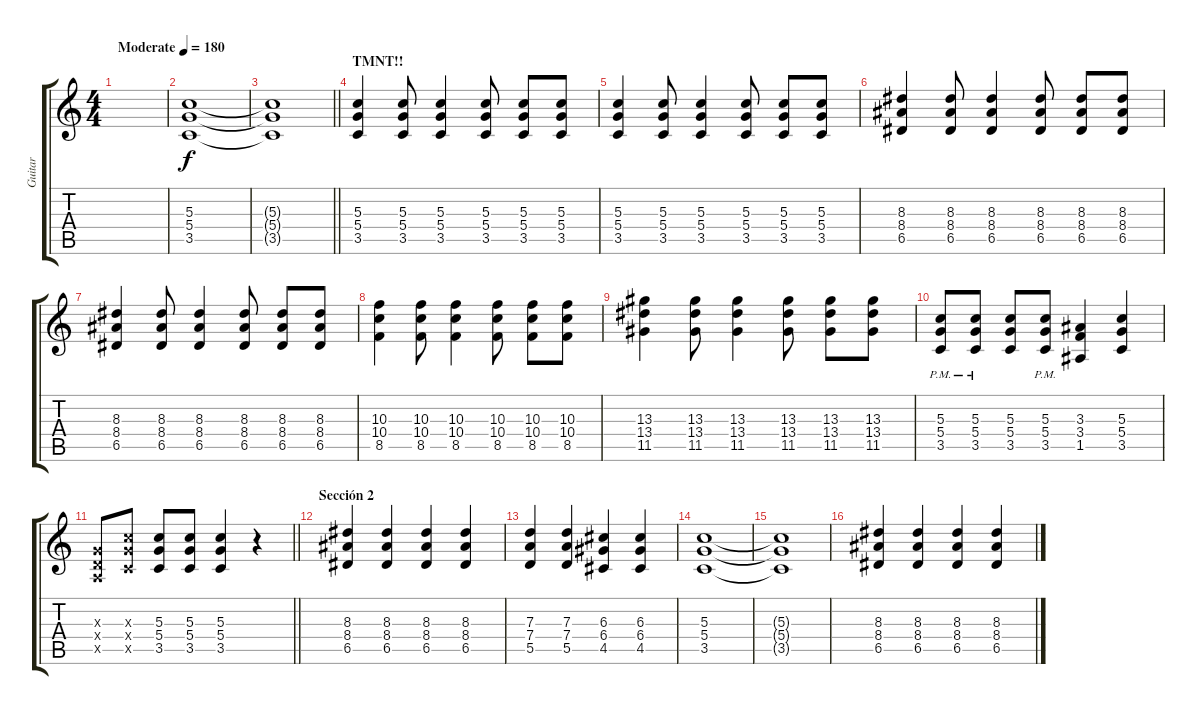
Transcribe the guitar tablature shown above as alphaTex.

\track ("Guitar" "Guitar") {instrument overdrivenguitar}
\staff {score tabs}
\tuning (E4 B3 G3 D3 A2 E2) {hide}
\ts (4 4)
\tempo (180 "Moderate")
\clef g2
\ks c
|
(5.3 5.4 3.5).1 |
\barLineRight lightlight
(5.3{t} 5.4{t} 3.5{t}).1 |
\section ("" "TMNT!!")
(5.3 5.4 3.5).4 (5.3 5.4 3.5).8 (5.3 5.4 3.5).4 (5.3 5.4 3.5).8 (5.3 5.4 3.5).8 (5.3 5.4 3.5).8 |
(5.3 5.4 3.5).4 (5.3 5.4 3.5).8 (5.3 5.4 3.5).4 (5.3 5.4 3.5).8 (5.3 5.4 3.5).8 (5.3 5.4 3.5).8 |
(8.3 8.4 6.5).4 (8.3 8.4 6.5).8 (8.3 8.4 6.5).4 (8.3 8.4 6.5).8 (8.3 8.4 6.5).8 (8.3 8.4 6.5).8 |
(8.3 8.4 6.5).4 (8.3 8.4 6.5).8 (8.3 8.4 6.5).4 (8.3 8.4 6.5).8 (8.3 8.4 6.5).8 (8.3 8.4 6.5).8 |
(10.3 10.4 8.5).4 (10.3 10.4 8.5).8 (10.3 10.4 8.5).4 (10.3 10.4 8.5).8 (10.3 10.4 8.5).8 (10.3 10.4 8.5).8 |
(13.3 13.4 11.5).4 (13.3 13.4 11.5).8 (13.3 13.4 11.5).4 (13.3 13.4 11.5).8 (13.3 13.4 11.5).8 (13.3 13.4 11.5).8 |
(5.3{pm} 5.4{pm} 3.5{pm}).8 (5.3{pm} 5.4{pm} 3.5{pm}).8 (5.3 5.4 3.5).8 (5.3{pm} 5.4{pm} 3.5{pm}).8 (3.3 3.4 1.5).4 (5.3 5.4 3.5).4 |
\barLineRight lightlight
(0.3{x} 0.4{x} 0.5{x}).8 (5.3{x} 5.4{x} 3.5{x}).8 (5.3 5.4 3.5).8 (5.3 5.4 3.5).8 (5.3 5.4 3.5).4 r.4 |
\section ("" "Sección 2")
(8.3 8.4 6.5).4 (8.3 8.4 6.5).4 (8.3 8.4 6.5).4 (8.3 8.4 6.5).4 |
(7.3 7.4 5.5).4 (7.3 7.4 5.5).4 (6.3 6.4 4.5).4 (6.3 6.4 4.5).4 |
(5.3 5.4 3.5).1 |
(5.3{t} 5.4{t} 3.5{t}).1 |
(8.3 8.4 6.5).4 (8.3 8.4 6.5).4 (8.3 8.4 6.5).4 (8.3 8.4 6.5).4
